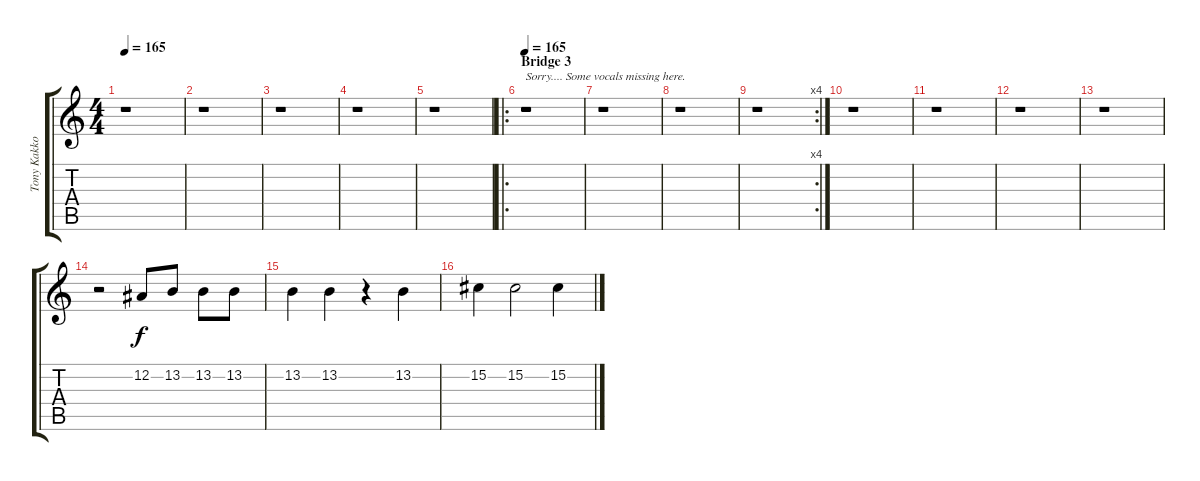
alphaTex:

\track ("Tony Kakko" "Tony Kakko") {instrument flute}
\staff {score tabs}
\tuning (Eb4 Bb3 Gb3 Db3 Ab2 Eb2) {hide}
\ts (4 4)
\tempo 165
\clef g2
\ks c
r.1{dy f} |
r.1 |
r.1 |
r.1 |
r.1 |
\ro
\section ("" "Bridge 3")
\tempo 165
r.1{txt "Sorry.... Some vocals missing here."} |
r.1 |
r.1 |
\rc 4
r.1 |
r.1 |
r.1 |
r.1 |
r.1 |
r.2 12.2.8 13.2.8 13.2.8 13.2.8 |
13.2.4 13.2.4 r.4 13.2.4 |
15.2.4 15.2.2 15.2.4
